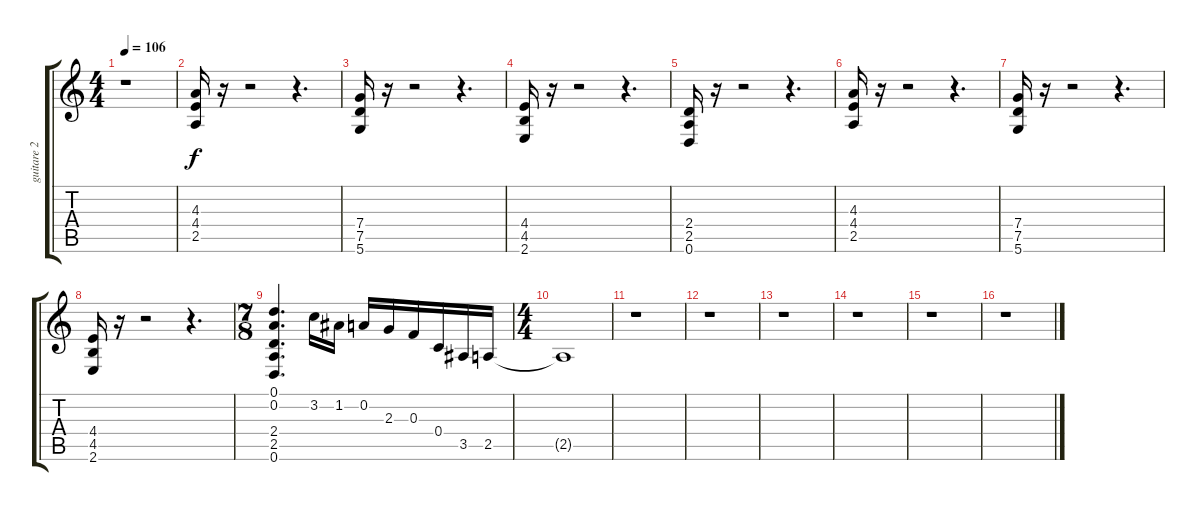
\track ("guitare 2" "guitare 2") {instrument distortionguitar}
\staff {score tabs}
\tuning (D4 A3 F3 C3 G2 D2) {hide}
\ts (4 4)
\tempo 106
\clef g2
\ks c
r.1{dy f instrument distortionguitar} |
(4.3 4.4 2.5).16 r.16 r.2 r.4{d} |
(7.4 7.5 5.6).16 r.16 r.2 r.4{d} |
(4.4 4.5 2.6).16 r.16 r.2 r.4{d} |
(2.4 2.5 0.6).16 r.16 r.2 r.4{d} |
(4.3 4.4 2.5).16 r.16 r.2 r.4{d} |
(7.4 7.5 5.6).16 r.16 r.2 r.4{d} |
(4.4 4.5 2.6).16 r.16 r.2 r.4{d} |
\ts (7 8)
(0.1 0.2 2.4 2.5 0.6).4{d} 3.2.16 1.2.16 0.2.16 2.3.16 0.3.16 0.4.16 3.5.16 2.5.16 |
\ts (4 4)
2.5{t}.1 |
r.1 |
r.1 |
r.1 |
r.1 |
r.1 |
r.1
